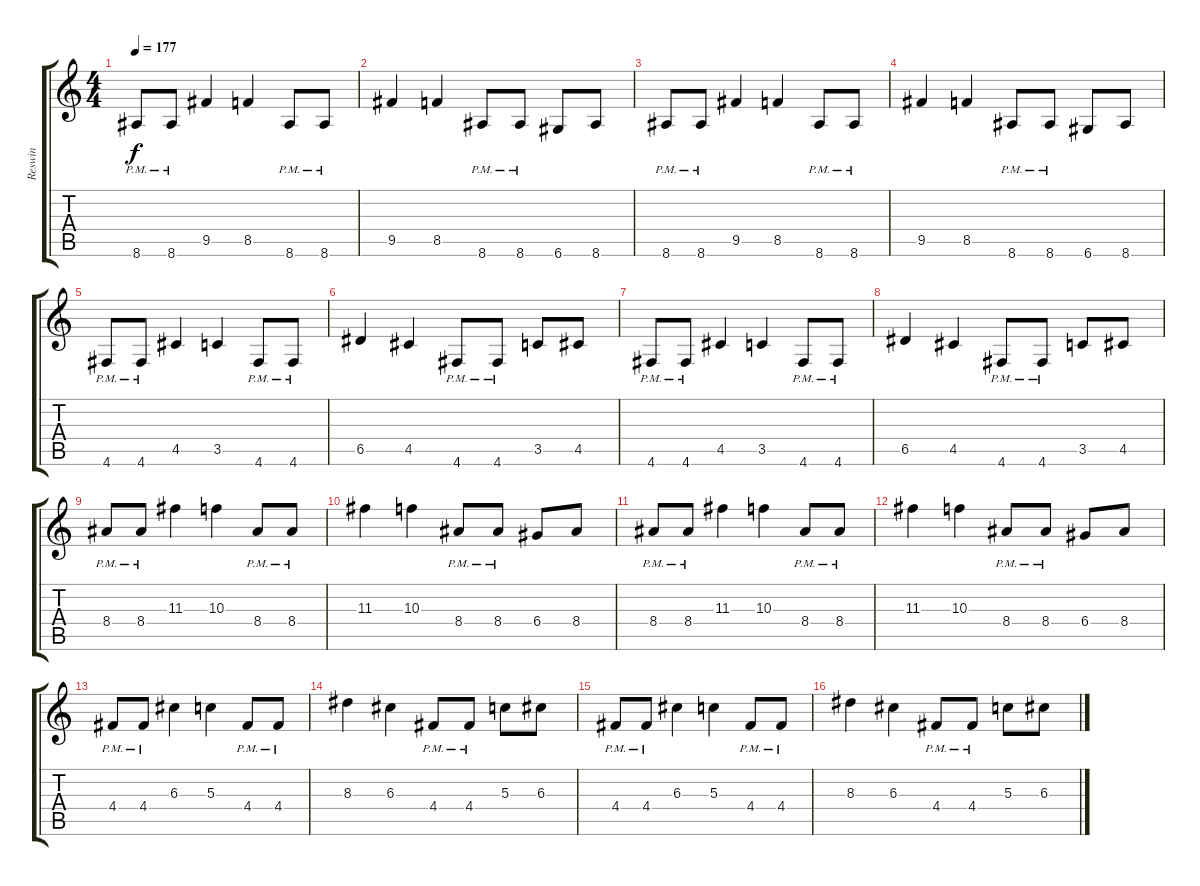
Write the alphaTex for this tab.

\track ("Reswin" "Reswin") {instrument distortionguitar}
\staff {score tabs}
\tuning (E4 B3 G3 D3 A2 D2) {hide}
\ts (4 4)
\tempo 177
\clef g2
\ks c
8.6{pm}.8{dy f} 8.6{pm}.8 9.5.4 8.5.4 8.6{pm}.8 8.6{pm}.8 |
9.5.4 8.5.4 8.6{pm}.8 8.6{pm}.8 6.6.8 8.6.8 |
8.6{pm}.8 8.6{pm}.8 9.5.4 8.5.4 8.6{pm}.8 8.6{pm}.8 |
9.5.4 8.5.4 8.6{pm}.8 8.6{pm}.8 6.6.8 8.6.8 |
4.6{pm}.8 4.6{pm}.8 4.5.4 3.5.4 4.6{pm}.8 4.6{pm}.8 |
6.5.4 4.5.4 4.6{pm}.8 4.6{pm}.8 3.5.8 4.5.8 |
4.6{pm}.8 4.6{pm}.8 4.5.4 3.5.4 4.6{pm}.8 4.6{pm}.8 |
6.5.4 4.5.4 4.6{pm}.8 4.6{pm}.8 3.5.8 4.5.8 |
8.4{pm}.8 8.4{pm}.8 11.3.4 10.3.4 8.4{pm}.8 8.4{pm}.8 |
11.3.4 10.3.4 8.4{pm}.8 8.4{pm}.8 6.4.8 8.4.8 |
8.4{pm}.8 8.4{pm}.8 11.3.4 10.3.4 8.4{pm}.8 8.4{pm}.8 |
11.3.4 10.3.4 8.4{pm}.8 8.4{pm}.8 6.4.8 8.4.8 |
4.4{pm}.8 4.4{pm}.8 6.3.4 5.3.4 4.4{pm}.8 4.4{pm}.8 |
8.3.4 6.3.4 4.4{pm}.8 4.4{pm}.8 5.3.8 6.3.8 |
4.4{pm}.8 4.4{pm}.8 6.3.4 5.3.4 4.4{pm}.8 4.4{pm}.8 |
8.3.4 6.3.4 4.4{pm}.8 4.4{pm}.8 5.3.8 6.3.8
